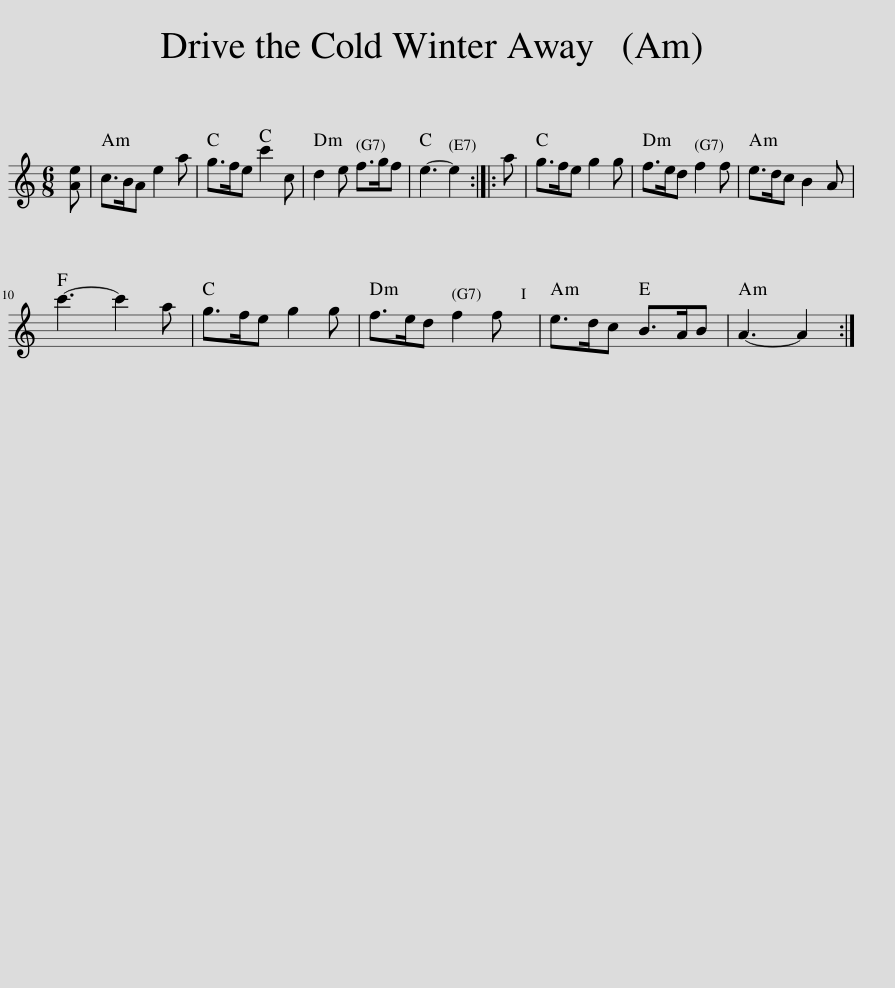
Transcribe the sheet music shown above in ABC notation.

X:1
L:1/8
M:6/8
I:linebreak $
K:C
V:1 treble
V:1
 [Ae] | c>BA e2 a | g>fe c'2 c | d2 e f>gf | e3- e2 :: %5
 a | g>fe g2 g | f>ed f2 f | e>dc B2 A |$ c'3- c'2 a | %10
 g>fe g2 g | f>ed f2 f | e>dc B>AB | A3- A2 :| %14
